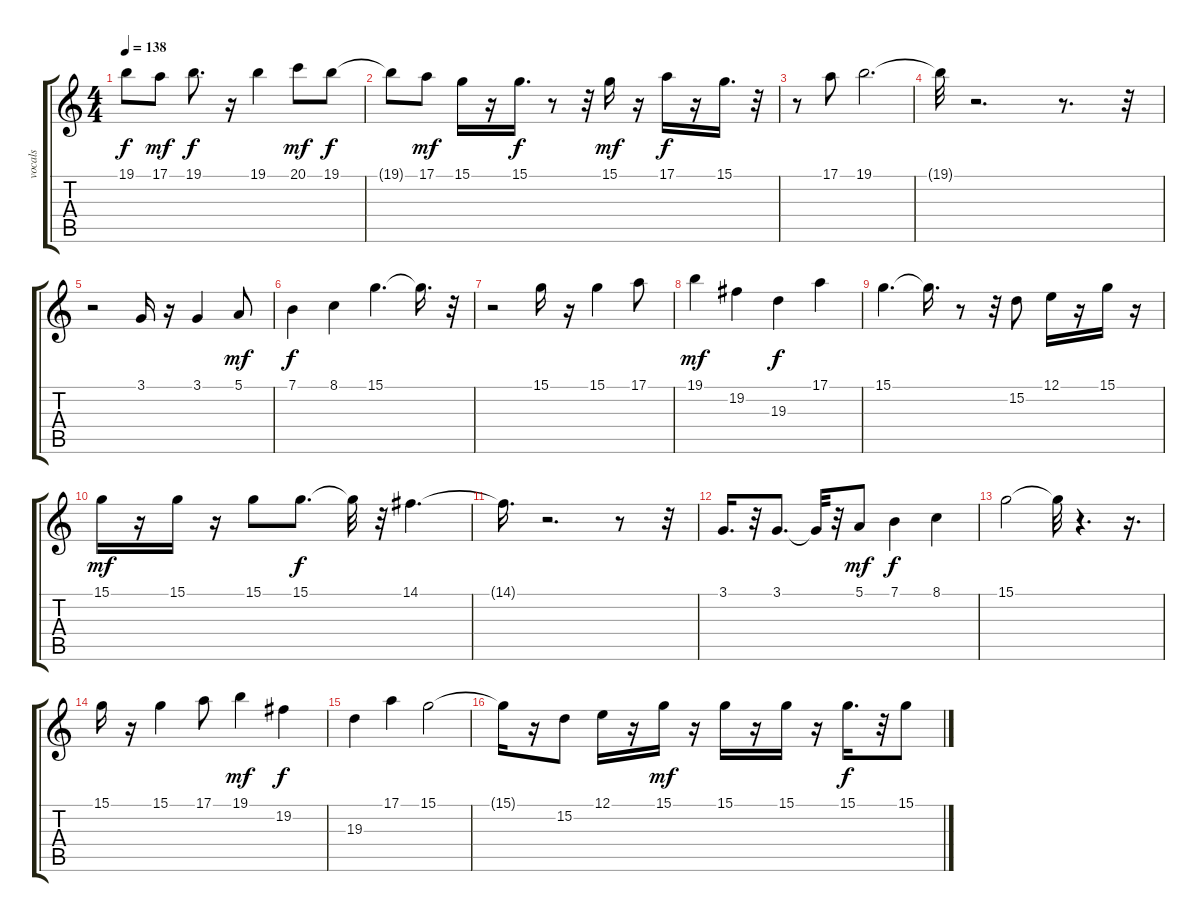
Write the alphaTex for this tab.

\track ("vocals  " "vocals  ") {instrument oboe}
\staff {score tabs}
\tuning (E4 B3 G3 D3 A2 E2) {hide}
\ts (4 4)
\tempo 138
\clef g2
\ks c
19.1{t}.8{dy f} 17.1.8{dy mf} 19.1.8{d dy f} r.16 19.1.4 20.1.8{dy mf} 19.1.8{dy f} |
19.1{t}.8 17.1.8{dy mf} 15.1.16 r.16 15.1.16{d dy f} r.8 r.32 15.1.16{dy mf} r.16 17.1.16{dy f} r.16 15.1.16{d} r.32 |
r.8 17.1.8 19.1.2{d} |
19.1{t}.32 r.2{d} r.8{d} r.32 |
r.2 3.1.16 r.16 3.1.4 5.1.8{dy mf} |
7.1.4{dy f} 8.1.4 15.1.4{d} 15.1{t}.16{d} r.32 |
r.2 15.1.16 r.16 15.1.4 17.1.8 |
19.1.4{dy mf} 19.2.4 19.3.4{dy f} 17.1.4 |
15.1.4{d} 15.1{t}.16{d} r.8 r.32 15.2.8 12.1.16 r.16 15.1.16 r.16 |
15.1.16{dy mf} r.16 15.1.16 r.16 15.1.8 15.1.8{d dy f} 15.1{t}.32 r.32 14.1.4{d} |
14.1{t}.16{d} r.2{d} r.8 r.32 |
3.1.16{d} r.32 3.1.8{d} 3.1{t}.32 r.32 5.1.8{dy mf} 7.1.4{dy f} 8.1.4 |
15.1.2 15.1{t}.32 r.4{d} r.16{d} |
15.1.16 r.16 15.1.4 17.1.8 19.1.4{dy mf} 19.2.4{dy f} |
19.3.4 17.1.4 15.1.2 |
15.1{t}.16 r.16 15.2.8 12.1.16 r.16 15.1.16{dy mf} r.16 15.1.16 r.16 15.1.16 r.16 15.1.16{d dy f} r.32 15.1.8
